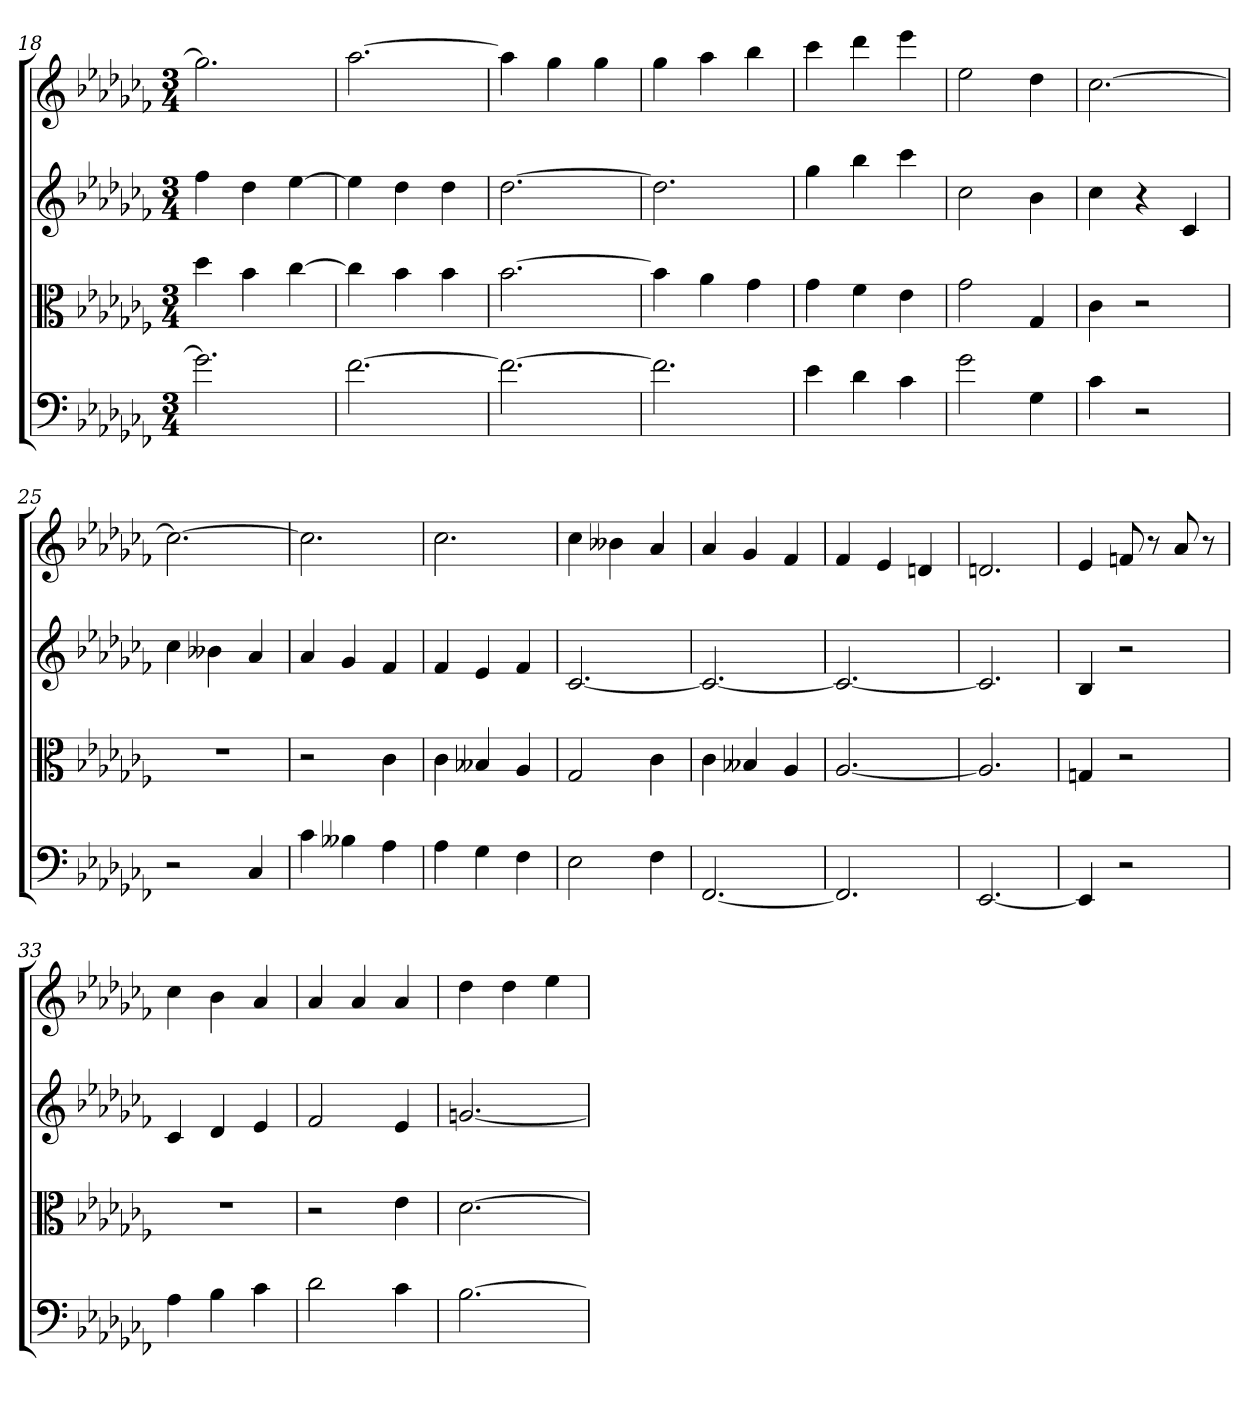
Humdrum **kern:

**kern	**kern	**kern	**kern
*part4	*part3	*part2	*part1
*staff4	*staff3	*staff2	*staff1
*clefF4	*clefC3	*clefG2	*clefG2
*k[b-e-a-d-g-c-f-]	*k[b-e-a-d-g-c-f-]	*k[b-e-a-d-g-c-f-]	*k[b-e-a-d-g-c-f-]
*a-:	*a-:	*a-:	*a-:
*M3/4	*M3/4	*M3/4	*M3/4
=18	=18	=18	=18
2.g-]	4dd-	4ff-	2.gg-]
.	4b-	4dd-	.
.	[4cc-	[4ee-	.
=19	=19	=19	=19
[2.f-	4cc-]	4ee-]	[2.aa-
.	4b-	4dd-	.
.	4b-	4dd-	.
=20	=20	=20	=20
2.f-_	[2.b-	[2.dd-	4aa-]
.	.	.	4gg-
.	.	.	4gg-
=21	=21	=21	=21
2.f-]	4b-]	2.dd-]	4gg-
.	4a-	.	4aa-
.	4g-	.	4bb-
=22	=22	=22	=22
4e-	4g-	4gg-	4ccc-
4d-	4f-	4bb-	4ddd-
4c-	4e-	4ccc-	4eee-
=23	=23	=23	=23
2g-	2g-	2cc-	2ee-
4G-	4G-	4b-	4dd-
=24	=24	=24	=24
4c-	4c-	4cc-	[2.cc-
2r	2r	4r	.
.	.	4c-	.
=25	=25	=25	=25
2r	2.r	4cc-	2.cc-_
.	.	4b--X	.
4C-	.	4a-	.
=26	=26	=26	=26
4c-	2r	4a-	2.cc-]
4B--X	.	4g-	.
4A-	4c-	4f-	.
=27	=27	=27	=27
4A-	4c-	4f-	2.cc-
4G-	4B--X	4e-	.
4F-	4A-	4f-	.
=28	=28	=28	=28
2E-	2G-	[2.c-	4cc-
.	.	.	4b--X
4F-	4c-	.	4a-
=29	=29	=29	=29
[2.FF-	4c-	2.c-_	4a-
.	4B--X	.	4g-
.	4A-	.	4f-
=30	=30	=30	=30
2.FF-]	[2.A-	2.c-_	4f-
.	.	.	4e-
.	.	.	4dn
=31	=31	=31	=31
[2.EE-	2.A-]	2.c-]	2.dn
=32	=32	=32	=32
4EE-]	4Gn	4B-	4e-
2r	2r	2r	8fn
.	.	.	8r
.	.	.	8a-
.	.	.	8r
=33	=33	=33	=33
4A-	2.r	4c-	4cc-
4B-	.	4d-	4b-
4c-	.	4e-	4a-
=34	=34	=34	=34
2d-	2r	2f-	4a-
.	.	.	4a-
4c-	4e-	4e-	4a-
=35	=35	=35	=35
[2.B-	[2.d-	[2.gn	4dd-
.	.	.	4dd-
.	.	.	4ee-
=	=	=	=
*-	*-	*-	*-
